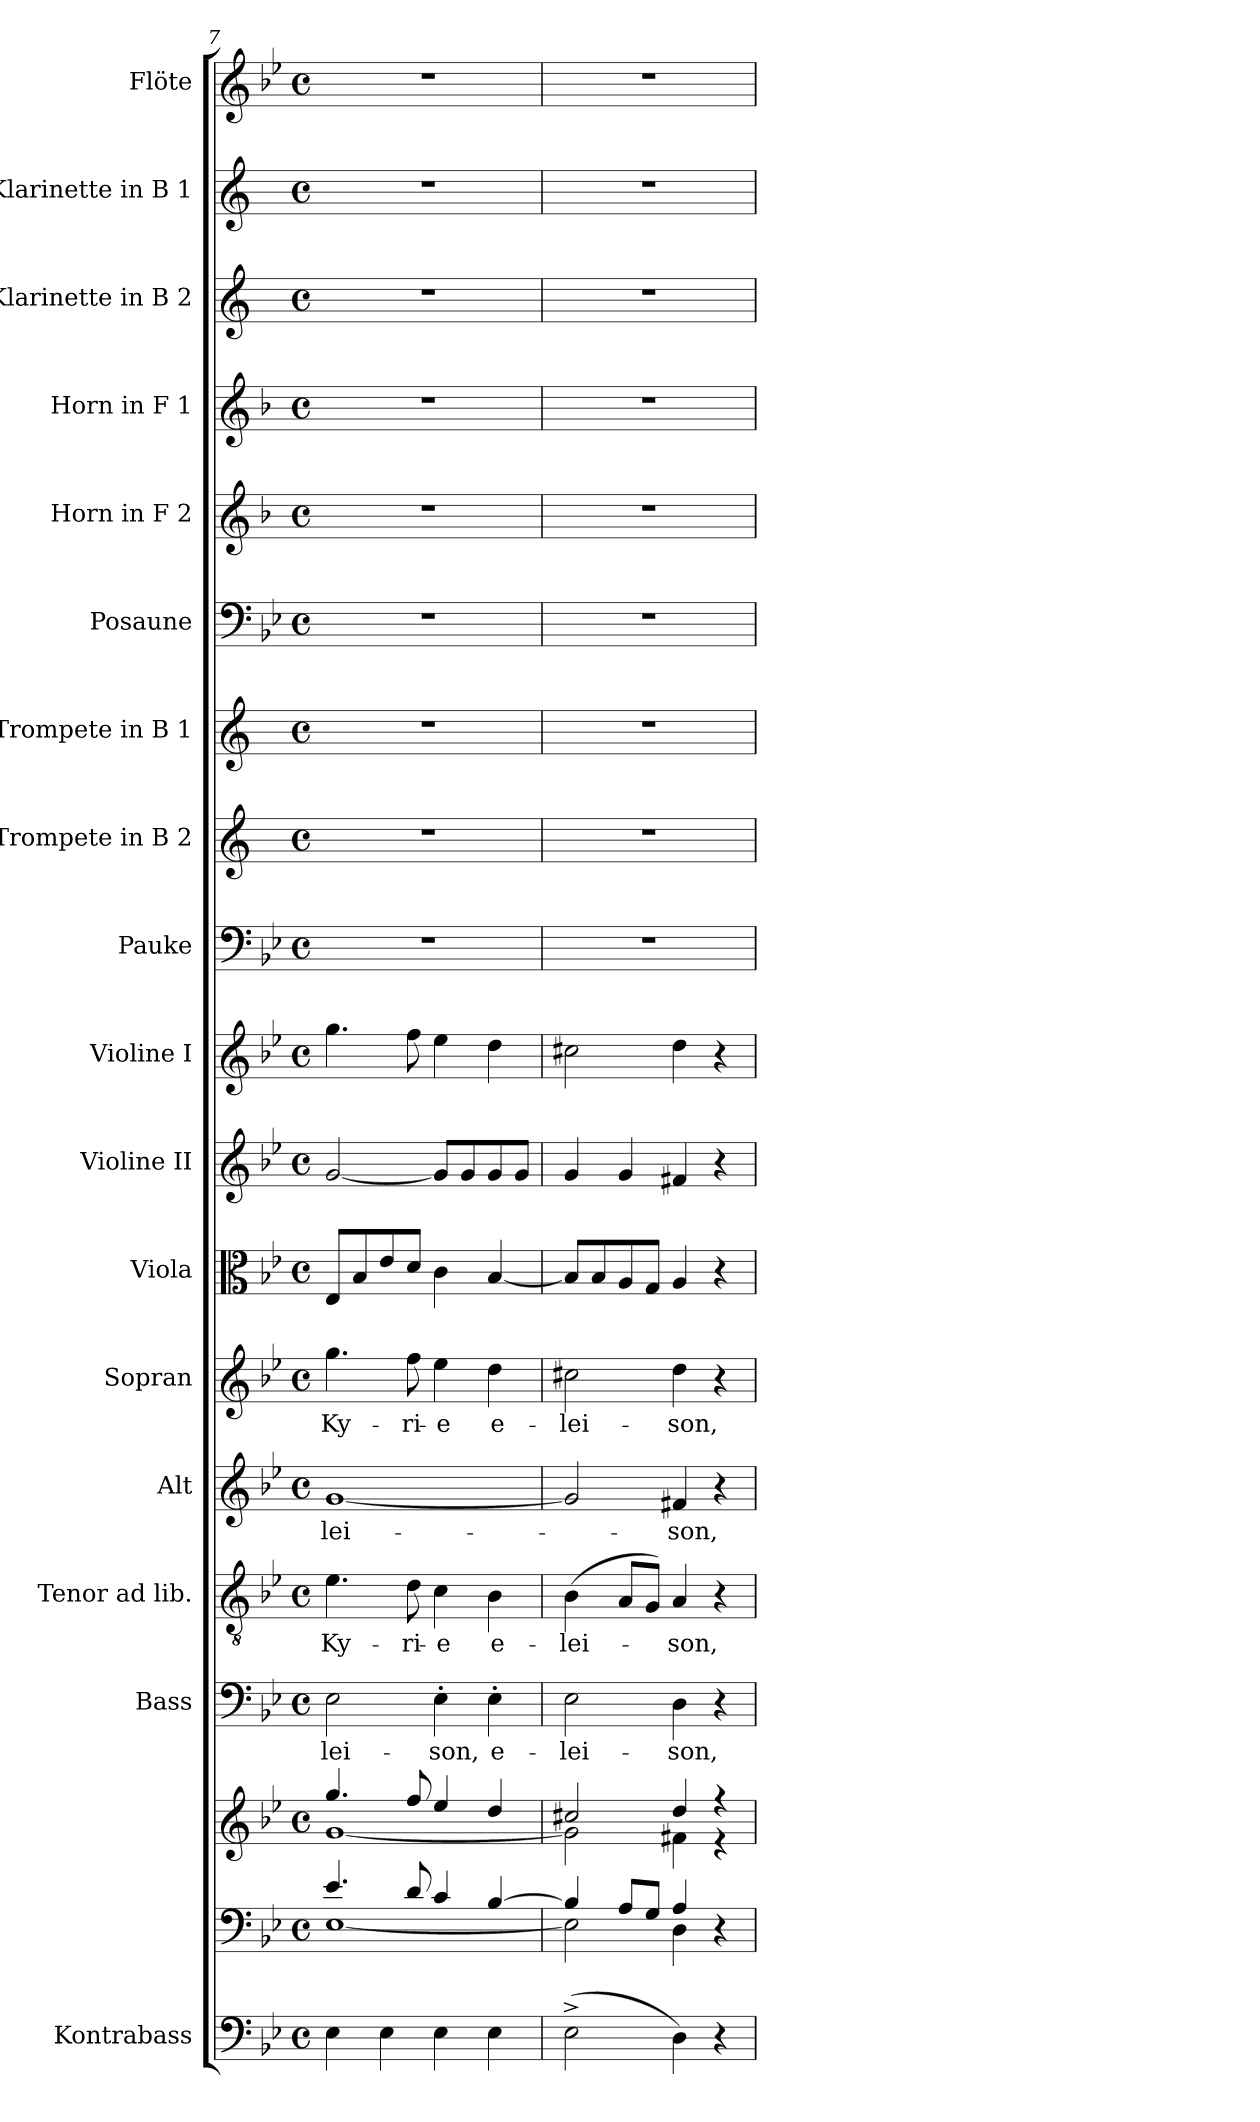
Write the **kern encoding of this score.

**kern	**kern	**kern	**kern	**text	**kern	**text	**kern	**text	**kern	**text	**kern	**kern	**kern	**kern	**kern	**kern	**kern	**kern	**kern	**kern	**kern	**kern
*part18	*part17	*part17	*part16	*part16	*part15	*part15	*part14	*part14	*part13	*part13	*part12	*part11	*part10	*part9	*part8	*part7	*part6	*part5	*part4	*part3	*part2	*part1
*staff19	*staff18	*staff17	*staff16	*staff16	*staff15	*staff15	*staff14	*staff14	*staff13	*staff13	*staff12	*staff11	*staff10	*staff9	*staff8	*staff7	*staff6	*staff5	*staff4	*staff3	*staff2	*staff1
*I"Kontrabass	*	*	*I"Bass	*	*I"Tenor ad lib.	*	*I"Alt	*	*I"Sopran	*	*I"Viola	*I"Violine II	*I"Violine I	*I"Pauke	*I"Trompete in B 2	*I"Trompete in B 1	*I"Posaune	*I"Horn in F 2	*I"Horn in F 1	*I"Klarinette in B 2	*I"Klarinette in B 1	*I"Flöte
*I'Kb.	*	*	*I'B	*	*I'T	*	*I'A	*	*I'S	*	*I'Vla.	*I'Vl. II	*I'Vl. I	*I'Pk.	*	*	*I'Pos.	*I'Hrn. 2	*I'Hrn. 1	*	*	*I'Fl.
*clefF4	*clefF4	*clefG2	*clefF4	*	*clefGv2	*	*clefG2	*	*clefG2	*	*clefC3	*clefG2	*clefG2	*clefF4	*clefG2	*clefG2	*clefF4	*clefG2	*clefG2	*clefG2	*clefG2	*clefG2
*ITrd7c12	*	*	*	*	*	*	*	*	*	*	*	*	*	*	*ITrd1c2	*ITrd1c2	*	*ITrd4c7	*ITrd4c7	*ITrd1c2	*ITrd1c2	*
*k[b-e-]	*k[b-e-]	*k[b-e-]	*k[b-e-]	*	*k[b-e-]	*	*k[b-e-]	*	*k[b-e-]	*	*k[b-e-]	*k[b-e-]	*k[b-e-]	*k[b-e-]	*k[b-e-]	*k[b-e-]	*k[b-e-]	*k[b-e-]	*k[b-e-]	*k[b-e-]	*k[b-e-]	*k[b-e-]
*B-:	*B-:	*B-:	*B-:	*	*B-:	*	*B-:	*	*B-:	*	*B-:	*B-:	*B-:	*B-:	*B-:	*B-:	*B-:	*B-:	*B-:	*B-:	*B-:	*B-:
*M4/4	*M4/4	*M4/4	*M4/4	*	*M4/4	*	*M4/4	*	*M4/4	*	*M4/4	*M4/4	*M4/4	*M4/4	*M4/4	*M4/4	*M4/4	*M4/4	*M4/4	*M4/4	*M4/4	*M4/4
*met(c)	*met(c)	*met(c)	*met(c)	*	*met(c)	*	*met(c)	*	*met(c)	*	*met(c)	*met(c)	*met(c)	*met(c)	*met(c)	*met(c)	*met(c)	*met(c)	*met(c)	*met(c)	*met(c)	*met(c)
=7	=7	=7	=7	=7	=7	=7	=7	=7	=7	=7	=7	=7	=7	=7	=7	=7	=7	=7	=7	=7	=7	=7
*	*^	*^	*	*	*	*	*	*	*	*	*	*	*	*	*	*	*	*	*	*	*	*
!	!	!	!	!	!	!LO:LY:b	!	!LO:LY:b	!	!LO:LY:b	!	!LO:LY:b	!	!	!	!	!	!	!	!	!	!	!	!
4EE-\	4.e-/	[<1E-	4.gg/	[<1g	2E-\	-lei-	4.e-\	Ky-	[1g	-lei-	4.gg\	Ky-	8E-/L	[2g/	4.gg\	1r	1r	1r	1r	1r	1r	1r	1r	1r
.	.	.	.	.	.	.	.	.	.	.	.	.	8B-/	.	.	.	.	.	.	.	.	.	.	.
4EE-\	.	.	.	.	.	.	.	.	.	.	.	.	8e-/	.	.	.	.	.	.	.	.	.	.	.
!	!	!	!	!	!	!	!	!LO:LY:b	!	!	!	!LO:LY:b	!	!	!	!	!	!	!	!	!	!	!	!
.	8d/	.	8ff/	.	.	.	8d\	-ri-	.	.	8ff\	-ri-	8d/J	.	8ff\	.	.	.	.	.	.	.	.	.
!	!	!	!	!	!	!LO:LY:b	!	!LO:LY:b	!	!	!	!LO:LY:b	!	!	!	!	!	!	!	!	!	!	!	!
4EE-\	4c/	.	4ee-/	.	4E-'>\	-son,	4c\	-e	.	.	4ee-\	-e	4c\	8g/L]	4ee-\	.	.	.	.	.	.	.	.	.
.	.	.	.	.	.	.	.	.	.	.	.	.	.	8g/	.	.	.	.	.	.	.	.	.	.
!	!	!	!	!	!	!LO:LY:b	!	!LO:LY:b	!	!	!	!LO:LY:b	!	!	!	!	!	!	!	!	!	!	!	!
4EE-\	[>4B-/	.	4dd/	.	4E-'>\	e-	4B-\	e-	.	.	4dd\	e-	[4B-/	8g/	4dd\	.	.	.	.	.	.	.	.	.
.	.	.	.	.	.	.	.	.	.	.	.	.	.	8g/J	.	.	.	.	.	.	.	.	.	.
=8	=8	=8	=8	=8	=8	=8	=8	=8	=8	=8	=8	=8	=8	=8	=8	=8	=8	=8	=8	=8	=8	=8	=8	=8
!	!	!	!	!	!	!LO:LY:b	!	!LO:LY:b	!	!	!	!LO:LY:b	!	!	!	!	!	!	!	!	!	!	!	!
(>2EE-^>\	4B-/]	2E-\]	2cc#X/	2g\]	2E-\	-lei-	(>4B-\	-lei-	2g/]	.	2cc#X\	-lei-	8B-/L]	4g/	2cc#X\	1r	1r	1r	1r	1r	1r	1r	1r	1r
.	.	.	.	.	.	.	.	.	.	.	.	.	8B-/	.	.	.	.	.	.	.	.	.	.	.
.	8A/L	.	.	.	.	.	8A/L	.	.	.	.	.	8A/	4g/	.	.	.	.	.	.	.	.	.	.
.	8G/J	.	.	.	.	.	8G/J)	.	.	.	.	.	8G/J	.	.	.	.	.	.	.	.	.	.	.
!	!	!	!	!	!	!LO:LY:b	!	!LO:LY:b	!	!LO:LY:b	!	!LO:LY:b	!	!	!	!	!	!	!	!	!	!	!	!
4DD\)	4A/	4D\	4dd/	4f#X\	4D\	-son,	4A/	-son,-	4f#X/	-son,	4dd\	-son,	4A/	4f#X/	4dd\	.	.	.	.	.	.	.	.	.
4r	4r	4ryy	4r	4r	4r	.	4r	.	4r	.	4r	.	4r	4r	4r	.	.	.	.	.	.	.	.	.
*	*v	*v	*	*	*	*	*	*	*	*	*	*	*	*	*	*	*	*	*	*	*	*	*	*
*	*	*v	*v	*	*	*	*	*	*	*	*	*	*	*	*	*	*	*	*	*	*	*	*
=	=	=	=	=	=	=	=	=	=	=	=	=	=	=	=	=	=	=	=	=	=	=
*-	*-	*-	*-	*-	*-	*-	*-	*-	*-	*-	*-	*-	*-	*-	*-	*-	*-	*-	*-	*-	*-	*-
